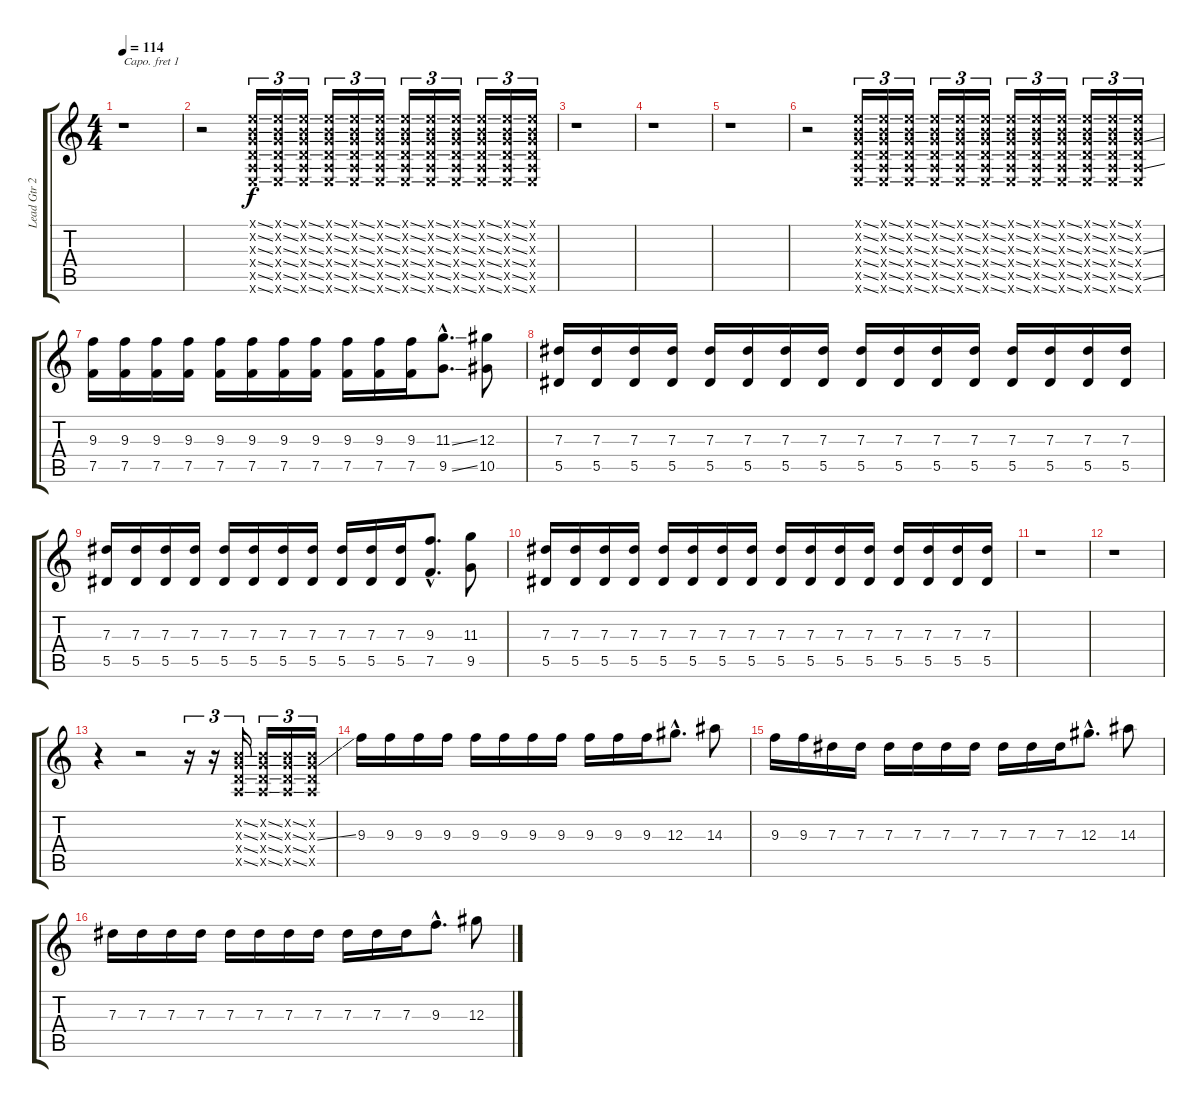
\track ("Lead Gtr 2" "Lead Gtr 2") {instrument distortionguitar}
\staff {score tabs}
\capo 1
\tuning (E4 B3 G3 D3 A2 E2) {hide}
\ts (4 4)
\tempo 114
\clef g2
\ks c
r.1{dy f instrument distortionguitar} |
r.2 (-1.1{ss x} -1.2{ss x} -1.3{ss x} -1.4{ss x} -1.5{ss x} -1.6{ss x}).16{tu (3 2)} (-1.1{ss x} -1.2{ss x} -1.3{ss x} -1.4{ss x} -1.5{ss x} -1.6{ss x}).16{tu (3 2)} (-1.1{ss x} -1.2{ss x} -1.3{ss x} -1.4{ss x} -1.5{ss x} -1.6{ss x}).16{tu (3 2)} (-1.1{ss x} -1.2{ss x} -1.3{ss x} -1.4{ss x} -1.5{ss x} -1.6{ss x}).16{tu (3 2)} (-1.1{ss x} -1.2{ss x} -1.3{ss x} -1.4{ss x} -1.5{ss x} -1.6{ss x}).16{tu (3 2)} (-1.1{ss x} -1.2{ss x} -1.3{ss x} -1.4{ss x} -1.5{ss x} -1.6{ss x}).16{tu (3 2)} (-1.1{ss x} -1.2{ss x} -1.3{ss x} -1.4{ss x} -1.5{ss x} -1.6{ss x}).16{tu (3 2)} (-1.1{ss x} -1.2{ss x} -1.3{ss x} -1.4{ss x} -1.5{ss x} -1.6{ss x}).16{tu (3 2)} (-1.1{ss x} -1.2{ss x} -1.3{ss x} -1.4{ss x} -1.5{ss x} -1.6{ss x}).16{tu (3 2)} (-1.1{ss x} -1.2{ss x} -1.3{ss x} -1.4{ss x} -1.5{ss x} -1.6{ss x}).16{tu (3 2)} (-1.1{ss x} -1.2{ss x} -1.3{ss x} -1.4{ss x} -1.5{ss x} -1.6{ss x}).16{tu (3 2)} (-1.1{x} -1.2{x} -1.3{x} -1.4{x} -1.5{x} -1.6{x}).16{tu (3 2)} |
r.1 |
r.1 |
r.1 |
r.2 (-1.1{ss x} -1.2{ss x} -1.3{ss x} -1.4{ss x} -1.5{ss x} -1.6{ss x}).16{tu (3 2)} (-1.1{ss x} -1.2{ss x} -1.3{ss x} -1.4{ss x} -1.5{ss x} -1.6{ss x}).16{tu (3 2)} (-1.1{ss x} -1.2{ss x} -1.3{ss x} -1.4{ss x} -1.5{ss x} -1.6{ss x}).16{tu (3 2)} (-1.1{ss x} -1.2{ss x} -1.3{ss x} -1.4{ss x} -1.5{ss x} -1.6{ss x}).16{tu (3 2)} (-1.1{ss x} -1.2{ss x} -1.3{ss x} -1.4{ss x} -1.5{ss x} -1.6{ss x}).16{tu (3 2)} (-1.1{ss x} -1.2{ss x} -1.3{ss x} -1.4{ss x} -1.5{ss x} -1.6{ss x}).16{tu (3 2)} (-1.1{ss x} -1.2{ss x} -1.3{ss x} -1.4{ss x} -1.5{ss x} -1.6{ss x}).16{tu (3 2)} (-1.1{ss x} -1.2{ss x} -1.3{ss x} -1.4{ss x} -1.5{ss x} -1.6{ss x}).16{tu (3 2)} (-1.1{ss x} -1.2{ss x} -1.3{ss x} -1.4{ss x} -1.5{ss x} -1.6{ss x}).16{tu (3 2)} (-1.1{ss x} -1.2{ss x} -1.3{ss x} -1.4{ss x} -1.5{ss x} -1.6{ss x}).16{tu (3 2)} (-1.1{ss x} -1.2{ss x} -1.3{ss x} -1.4{ss x} -1.5{ss x} -1.6{ss x}).16{tu (3 2)} (-1.1{x} -1.2{x} -1.3{ss x} -1.4{x} -1.5{ss x} -1.6{x}).16{tu (3 2)} |
(9.3 7.5).16 (9.3 7.5).16 (9.3 7.5).16 (9.3 7.5).16 (9.3 7.5).16 (9.3 7.5).16 (9.3 7.5).16 (9.3 7.5).16 (9.3 7.5).16 (9.3 7.5).16 (9.3 7.5).16 (11.3{ss hac} 9.5{ss hac}).8{d} (12.3 10.5).8 |
(7.3 5.5).16 (7.3 5.5).16 (7.3 5.5).16 (7.3 5.5).16 (7.3 5.5).16 (7.3 5.5).16 (7.3 5.5).16 (7.3 5.5).16 (7.3 5.5).16 (7.3 5.5).16 (7.3 5.5).16 (7.3 5.5).16 (7.3 5.5).16 (7.3 5.5).16 (7.3 5.5).16 (7.3 5.5).16 |
(7.3 5.5).16 (7.3 5.5).16 (7.3 5.5).16 (7.3 5.5).16 (7.3 5.5).16 (7.3 5.5).16 (7.3 5.5).16 (7.3 5.5).16 (7.3 5.5).16 (7.3 5.5).16 (7.3 5.5).16 (9.3{hac} 7.5{hac}).8{d} (11.3 9.5).8 |
(7.3 5.5).16 (7.3 5.5).16 (7.3 5.5).16 (7.3 5.5).16 (7.3 5.5).16 (7.3 5.5).16 (7.3 5.5).16 (7.3 5.5).16 (7.3 5.5).16 (7.3 5.5).16 (7.3 5.5).16 (7.3 5.5).16 (7.3 5.5).16 (7.3 5.5).16 (7.3 5.5).16 (7.3 5.5).16 |
r.1 |
r.1 |
r.4 r.2 r.16{tu (3 2)} r.16{tu (3 2)} (-1.2{ss x} -1.3{ss x} -1.4{ss x} -1.5{ss x}).16{tu (3 2)} (-1.2{ss x} -1.3{ss x} -1.4{ss x} -1.5{ss x}).16{tu (3 2)} (-1.2{ss x} -1.3{ss x} -1.4{ss x} -1.5{ss x}).16{tu (3 2)} (-1.2{x} -1.3{ss x} -1.4{x} -1.5{x}).16{tu (3 2)} |
9.3.16 9.3.16 9.3.16 9.3.16 9.3.16 9.3.16 9.3.16 9.3.16 9.3.16 9.3.16 9.3.16 12.3{hac}.8{d} 14.3.8 |
9.3.16 9.3.16 7.3.16 7.3.16 7.3.16 7.3.16 7.3.16 7.3.16 7.3.16 7.3.16 7.3.16 12.3{hac}.8{d} 14.3.8 |
7.3.16 7.3.16 7.3.16 7.3.16 7.3.16 7.3.16 7.3.16 7.3.16 7.3.16 7.3.16 7.3.16 9.3{hac}.8{d} 12.3.8
